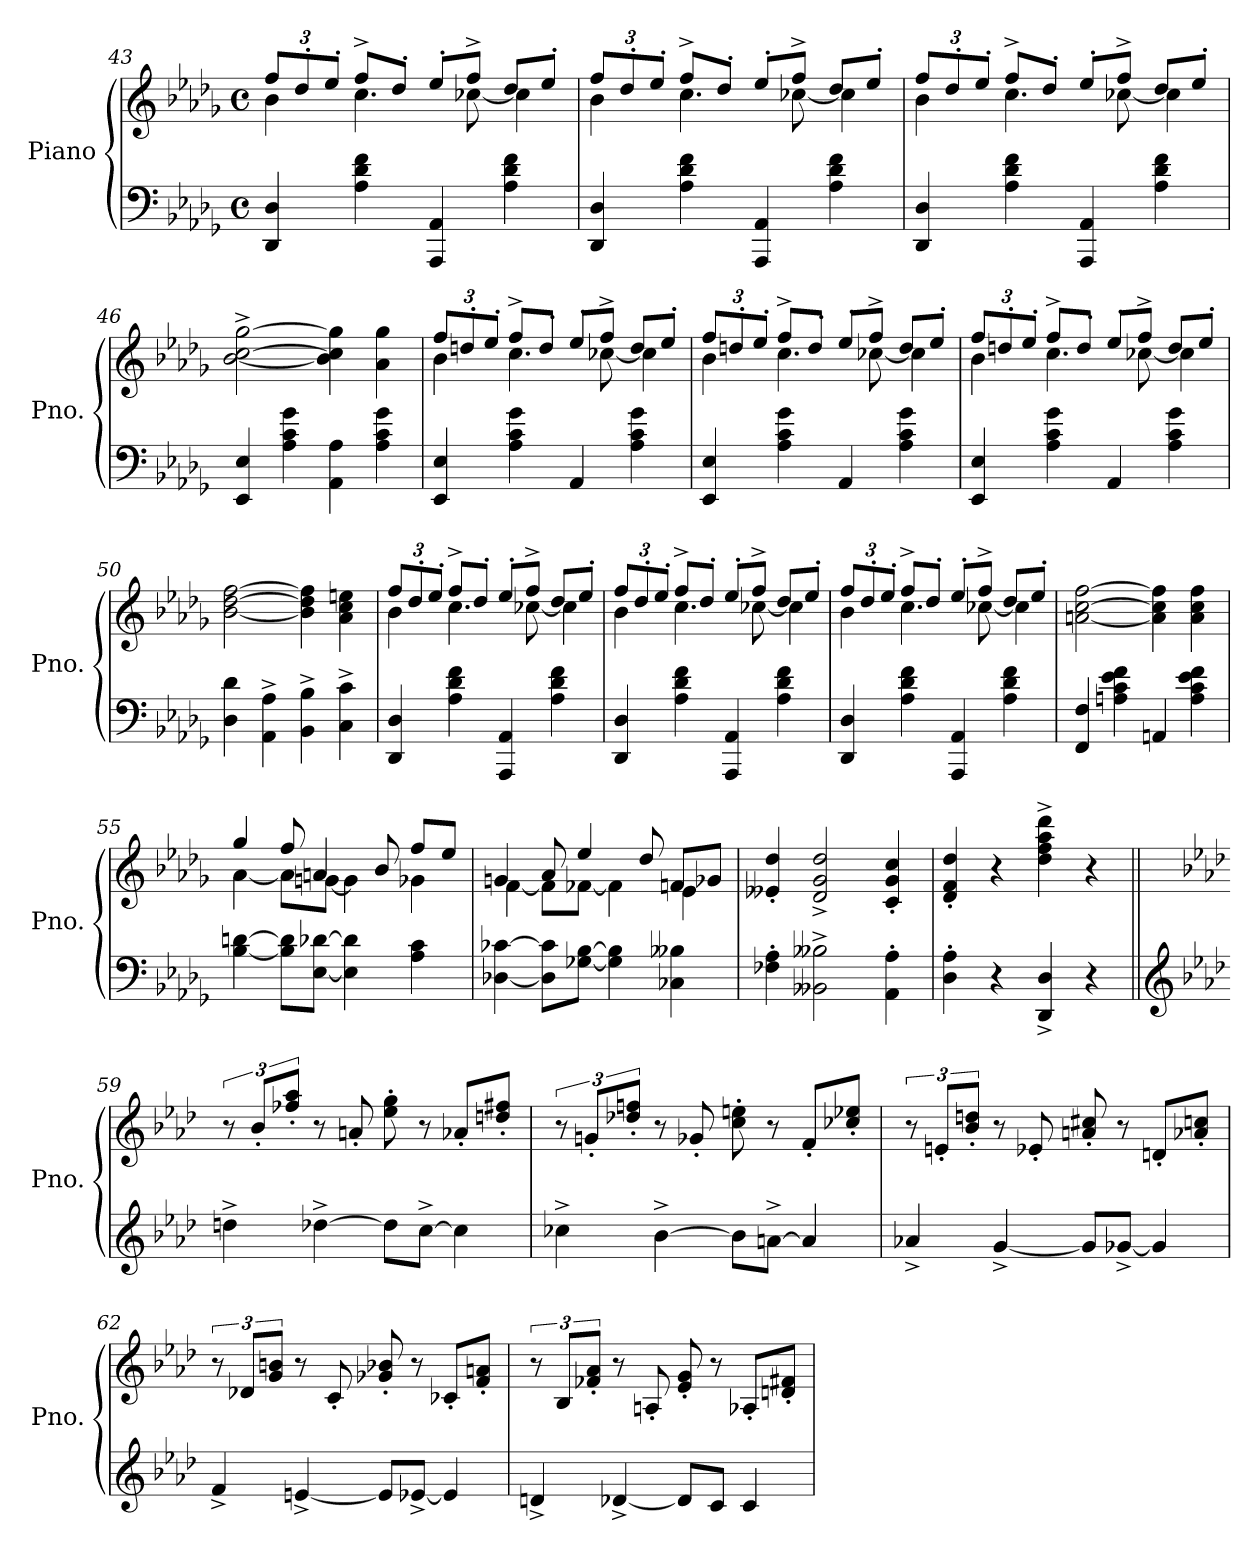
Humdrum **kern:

**kern	**kern
*part1	*part1
*staff2	*staff1
*I"Piano	*
*I'Pno.	*
!!LO:LB:g=z
*clefF4	*clefG2
*k[b-e-a-d-g-]	*k[b-e-a-d-g-]
*M4/4	*M4/4
*met(c)	*met(c)
*	*Xbrackettup
=43	=43
*	*^
4DD-/ 4D-/	12ff/L	4b-\
.	12dd-'/	.
.	12ee-'/J	.
4A-\ 4d-\ 4f\	8ff^/L	4.cc\
.	8dd-'/J	.
4AAA-/ 4AA-/	8ee-'/L	.
.	8ff^/J	[8cc-X\
4A-\ 4d-\ 4f\	8dd-/L	4cc-\]
.	8ee-'/J	.
=44	=44	=44
4DD-/ 4D-/	12ff/L	4b-\
.	12dd-'/	.
.	12ee-'/J	.
4A-\ 4d-\ 4f\	8ff^/L	4.cc\
.	8dd-'/J	.
4AAA-/ 4AA-/	8ee-'/L	.
.	8ff^/J	[8cc-X\
4A-\ 4d-\ 4f\	8dd-/L	4cc-\]
.	8ee-'/J	.
=45	=45	=45
4DD-/ 4D-/	12ff/L	4b-\
.	12dd-'/	.
.	12ee-'/J	.
4A-\ 4d-\ 4f\	8ff^/L	4.cc\
.	8dd-'/J	.
4AAA-/ 4AA-/	8ee-'/L	.
.	8ff^/J	[8cc-X\
4A-\ 4d-\ 4f\	8dd-/L	4cc-\]
.	8ee-'/J	.
*	*v	*v
!!LO:LB:g=z
=46	=46
4EE-/ 4E-/	[2b-\^ [2cc\^ [2gg-\^
4A-\ 4c\ 4g-\	.
4AA-\ 4A-\	4b-\] 4cc\] 4gg-\]
4A-\ 4c\ 4g-\	4a-\ 4gg-\
=47	=47
*	*^
4EE-/ 4E-/	12ff/L	4b-\
.	12ddn'/	.
.	12ee-'/J	.
4A-\ 4c\ 4g-\	8ff^/L	4.cc\
.	8dd'/J	.
4AA-/	8ee-'/L	.
.	8ff^/J	[8cc-X\
4A-\ 4c\ 4g-\	8dd/L	4cc-\]
.	8ee-'/J	.
=48	=48	=48
4EE-/ 4E-/	12ff/L	4b-\
.	12ddn'/	.
.	12ee-'/J	.
4A-\ 4c\ 4g-\	8ff^/L	4.cc\
.	8dd'/J	.
4AA-/	8ee-'/L	.
.	8ff^/J	[8cc-X\
4A-\ 4c\ 4g-\	8dd/L	4cc-\]
.	8ee-'/J	.
!!LO:LB:g=z	!!
=49	=49	=49
4EE-/ 4E-/	12ff/L	4b-\
.	12ddn'/	.
.	12ee-'/J	.
4A-\ 4c\ 4g-\	8ff^/L	4.cc\
.	8dd'/J	.
4AA-/	8ee-'/L	.
.	8ff^/J	[8cc-X\
4A-\ 4c\ 4g-\	8dd/L	4cc-\]
.	8ee-'/J	.
*	*v	*v
=50	=50
4D-\ 4d-\	[2b-\ [2dd-\ [2ff\
4AA-\^ 4A-\^	.
4BB-\^ 4B-\^	4b-\] 4dd-\] 4ff\]
4C\^ 4c\^	4a-\ 4cc\ 4een\
=51	=51
*	*^
4DD-/ 4D-/	12ff/L	4b-\
.	12dd-'/	.
.	12ee-'/J	.
4A-\ 4d-\ 4f\	8ff^/L	4.cc\
.	8dd-'/J	.
4AAA-/ 4AA-/	8ee-'/L	.
.	8ff^/J	[8cc-X\
4A-\ 4d-\ 4f\	8dd-/L	4cc-\]
.	8ee-'/J	.
!!LO:LB:g=z	!!
=52	=52	=52
4DD-/ 4D-/	12ff/L	4b-\
.	12dd-'/	.
.	12ee-'/J	.
4A-\ 4d-\ 4f\	8ff^/L	4.cc\
.	8dd-'/J	.
4AAA-/ 4AA-/	8ee-'/L	.
.	8ff^/J	[8cc-X\
4A-\ 4d-\ 4f\	8dd-/L	4cc-\]
.	8ee-'/J	.
=53	=53	=53
4DD-/ 4D-/	12ff/L	4b-\
.	12dd-'/	.
.	12ee-'/J	.
4A-\ 4d-\ 4f\	8ff^/L	4.cc\
.	8dd-'/J	.
4AAA-/ 4AA-/	8ee-'/L	.
.	8ff^/J	[8cc-X\
4A-\ 4d-\ 4f\	8dd-/L	4cc-\]
.	8ee-'/J	.
*	*v	*v
=54	=54
4FF/ 4F/	[2an\ [2cc\ [2ff\
4An\ 4c\ 4e-\ 4f\	.
4AAn/	4a\] 4cc\] 4ff\]
4A\ 4c\ 4e-\ 4f\	4a\ 4cc\ 4ff\
!!LO:PB:g=z
=55	=55
*	*^
[4B-\ [4dn\	4gg-/	[4a-\
8B-\] 8d\]L	8ff/	8a-\L]
[8E-\ [8d-X\J	4an/	[8gn\J
4E-\] 4d-\]	.	4g\]
.	8b-/	.
4A-\ 4c\	8ff/L	4g-X\
.	8ee-/J	.
=56	=56	=56
[4D-X\ [4c-X\	4gn/	[4f\
8D-\] 8c-\]L	8a-/	8f\L]
[8G-X\ [8B-\J	4ee-/	[8f-X\J
4G-\] 4B-\]	.	4f-\]
.	8dd-/	.
4C-X\ 4B--X\	8fn/L	4e-\
.	8g-X/J	.
*	*v	*v
=57	=57
4F-X\' 4A-\'	4e--X/' 4dd-/'
2BB--X\^ 2B--X\^	2d-/^ 2g-/^ 2dd-/^
4AA-\' 4A-\'	4c/' 4g-/' 4cc/'
=58	=58
4D-\' 4A-\'	4d-/' 4f/' 4dd-/'
4r	4r
4DD-/^ 4D-/^	4dd-\^ 4ff\^ 4aa-\^ 4ddd-\^
4r	4r
!!LO:LB:g=z
=59||	=59||
*clefG2	*
*k[b-e-a-d-]	*k[b-e-a-d-]
*	*brackettup
4ddn^\	12r
.	12b-'/L
.	12ff-X/' 12aa-/'J
[4dd-X^\	8r
.	8an'/
8dd-\L]	8ee-\' 8gg\'
[8cc^\J	8r
4cc\]	8a-X'/L
.	8ddn/' 8ff#X/'J
=60	=60
4cc-X^\	12r
.	12gn'/L
.	12dd-X/' 12ffn/'J
[4b-^\	8r
.	8g-X'/
8b-\L]	8cc\' 8een\'
[8an^\J	8r
4a/]	8f'/L
.	8cc-X/' 8ee-X/'J
=61	=61
4a-X^/	12r
.	12en'/L
.	12b-/' 12ddn/'J
[4g^/	8r
.	8e-X'/
8g/L]	8an/' 8cc#X/'
[8g-X^/J	8r
4g-/]	8dn'/L
.	8a-X/' 8ccn/'J
!!LO:LB:g=z
=62	=62
4f^/	12r
.	12d-X/L
.	12g/ 12bn/J
[4en^/	8r
.	8c'/
8e/L]	8g-X/' 8b-X/'
[8e-X^/J	8r
4e-/]	8c-X'/L
.	8f/' 8an/'J
=63	=63
4dn^/	12r
.	12B-/L
.	12f-X/' 12a-/'J
[4d-X^/	8r
.	8An'/
8d-/L]	8e-/' 8g/'
8c/J	8r
4c/	8A-X'/L
.	8dn/' 8f#X/'J
=	=
*-	*-
